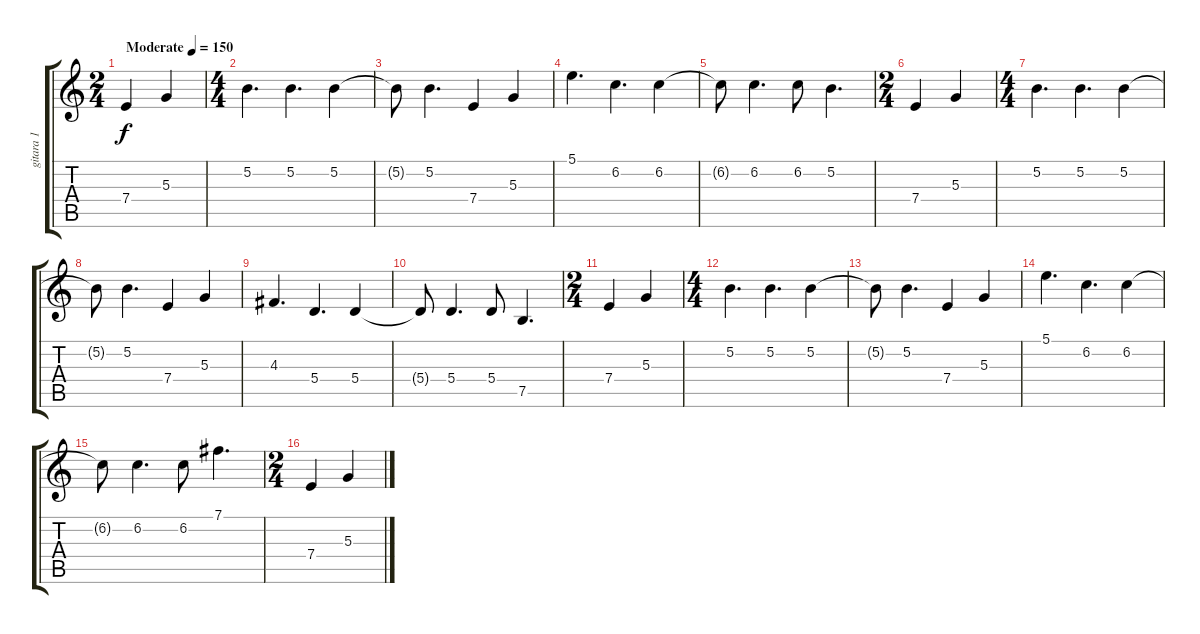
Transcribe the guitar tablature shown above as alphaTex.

\track ("gitara 1" "gitara 1") {instrument distortionguitar}
\staff {score tabs}
\tuning (B3 Gb3 D3 A2 E2 B1) {hide}
\ts (2 4)
\tempo (150 "Moderate")
\clef g2
\ks c
7.4.4{dy f instrument distortionguitar} 5.3.4 |
\ts (4 4)
5.2.4{d} 5.2.4{d} 5.2.4 |
5.2{t}.8 5.2.4{d} 7.4.4 5.3.4 |
5.1.4{d} 6.2.4{d} 6.2.4 |
6.2{t}.8 6.2.4{d} 6.2.8 5.2.4{d} |
\ts (2 4)
7.4.4 5.3.4 |
\ts (4 4)
5.2.4{d} 5.2.4{d} 5.2.4 |
5.2{t}.8 5.2.4{d} 7.4.4 5.3.4 |
4.3.4{d} 5.4.4{d} 5.4.4 |
5.4{t}.8 5.4.4{d} 5.4.8 7.5.4{d} |
\ts (2 4)
7.4.4 5.3.4 |
\ts (4 4)
5.2.4{d} 5.2.4{d} 5.2.4 |
5.2{t}.8 5.2.4{d} 7.4.4 5.3.4 |
5.1.4{d} 6.2.4{d} 6.2.4 |
6.2{t}.8 6.2.4{d} 6.2.8 7.1.4{d} |
\ts (2 4)
7.4.4 5.3.4
